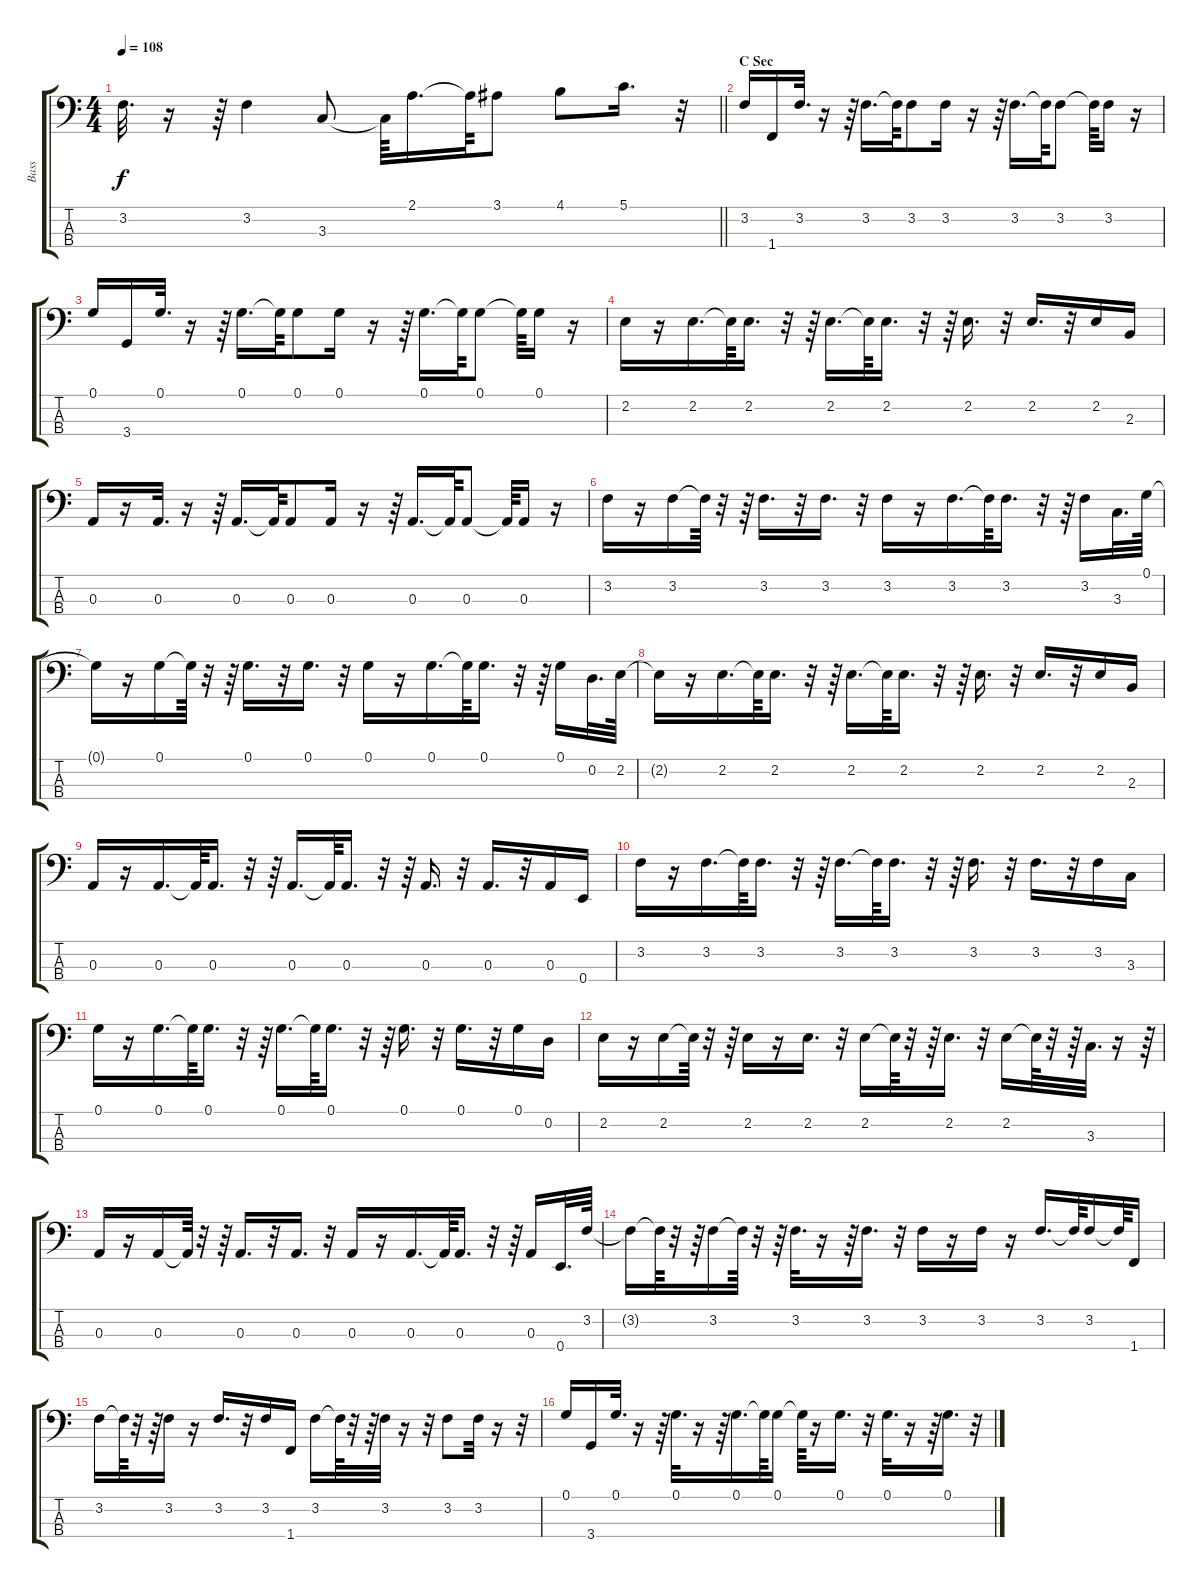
\track ("Bass" "Bass") {instrument electricbasspick}
\staff {score tabs}
\tuning (G2 D2 A1 E1) {hide}
\ts (4 4)
\tempo 108
\clef f4
\barLineRight lightlight
\ks c
3.2.32{d dy f} r.16 r.64 3.2.4 3.3.8 3.3{t}.64 2.1.16{d} 2.1{t}.64 3.1.8 4.1.8 5.1.16{d} r.32 |
\section ("" "C Sec")
3.2.16 1.4.16 3.2.32{d} r.16 r.64 3.2.16{d} 3.2{t}.64 3.2.8 3.2.16 r.16 r.64 3.2.16{d} 3.2{t}.64 3.2.8 3.2{t}.64 3.2.16 r.16 |
0.1.16 3.4.16 0.1.32{d} r.16 r.64 0.1.16{d} 0.1{t}.64 0.1.8 0.1.16 r.16 r.64 0.1.16{d} 0.1{t}.64 0.1.8 0.1{t}.64 0.1.16 r.16 |
2.2.16 r.16 2.2.16{d} 2.2{t}.64 2.2.16{d} r.32 r.64 2.2.16{d} 2.2{t}.64 2.2.16{d} r.32 r.64 2.2.16{d} r.32 2.2.16{d} r.32 2.2.16 2.3.16 |
0.3.16 r.16 0.3.32{d} r.16 r.64 0.3.16{d} 0.3{t}.64 0.3.8 0.3.16 r.16 r.64 0.3.16{d} 0.3{t}.64 0.3.8 0.3{t}.64 0.3.16 r.16 |
3.2.16 r.16 3.2.16 3.2{t}.64 r.32 r.64 3.2.16{d} r.32 3.2.16{d} r.32 3.2.16 r.16 3.2.16{d} 3.2{t}.64 3.2.16{d} r.32 r.64 3.2.16 3.3.32{d} 0.1.64 |
0.1{t}.16 r.16 0.1.16 0.1{t}.64 r.32 r.64 0.1.16{d} r.32 0.1.16{d} r.32 0.1.16 r.16 0.1.16{d} 0.1{t}.64 0.1.16{d} r.32 r.64 0.1.16 0.2.32{d} 2.2.64 |
2.2{t}.16 r.16 2.2.16{d} 2.2{t}.64 2.2.16{d} r.32 r.64 2.2.16{d} 2.2{t}.64 2.2.16{d} r.32 r.64 2.2.16{d} r.32 2.2.16{d} r.32 2.2.16 2.3.16 |
0.3.16 r.16 0.3.16{d} 0.3{t}.64 0.3.16{d} r.32 r.64 0.3.16{d} 0.3{t}.64 0.3.16{d} r.32 r.64 0.3.16{d} r.32 0.3.16{d} r.32 0.3.16 0.4.16 |
3.2.16 r.16 3.2.16{d} 3.2{t}.64 3.2.16{d} r.32 r.64 3.2.16{d} 3.2{t}.64 3.2.16{d} r.32 r.64 3.2.16{d} r.32 3.2.16{d} r.32 3.2.16 3.3.16 |
0.1.16 r.16 0.1.16{d} 0.1{t}.64 0.1.16{d} r.32 r.64 0.1.16{d} 0.1{t}.64 0.1.16{d} r.32 r.64 0.1.16{d} r.32 0.1.16{d} r.32 0.1.16 0.2.16 |
2.2.16 r.16 2.2.16 2.2{t}.64 r.32 r.64 2.2.16 r.16 2.2.16{d} r.32 2.2.16 2.2{t}.64 r.32 r.64 2.2.16{d} r.32 2.2.16 2.2{t}.64 r.32 r.64 3.3.32{d} r.16 r.64 |
0.3.16 r.16 0.3.16 0.3{t}.64 r.32 r.64 0.3.16{d} r.32 0.3.16{d} r.32 0.3.16 r.16 0.3.16{d} 0.3{t}.64 0.3.16{d} r.32 r.64 0.3.16 0.4.32{d} 3.2.64 |
3.2{t}.16 3.2{t}.64 r.32 r.64 3.2.16 3.2{t}.64 r.32 r.64 3.2.32{d} r.16 r.64 3.2.16{d} r.32 3.2.16 r.16 3.2.16 r.16 3.2.16{d} 3.2{t}.64 3.2.16 3.2{t}.64 1.4.16 |
3.2.16 3.2{t}.64 r.32 r.64 3.2.16 r.16 3.2.16{d} r.32 3.2.16 1.4.16 3.2.16 3.2{t}.64 r.32 r.64 3.2.32 r.16 r.32 3.2.8 3.2.32 r.16 r.32 |
0.1.16 3.4.16 0.1.32{d} r.16 r.64 0.1.32{d} r.16 r.64 0.1.16{d} 0.1{t}.64 0.1.16 0.1{t}.64 r.16 0.1.16{d} r.32 0.1.32{d} r.16 r.64 0.1.16{d} r.32
